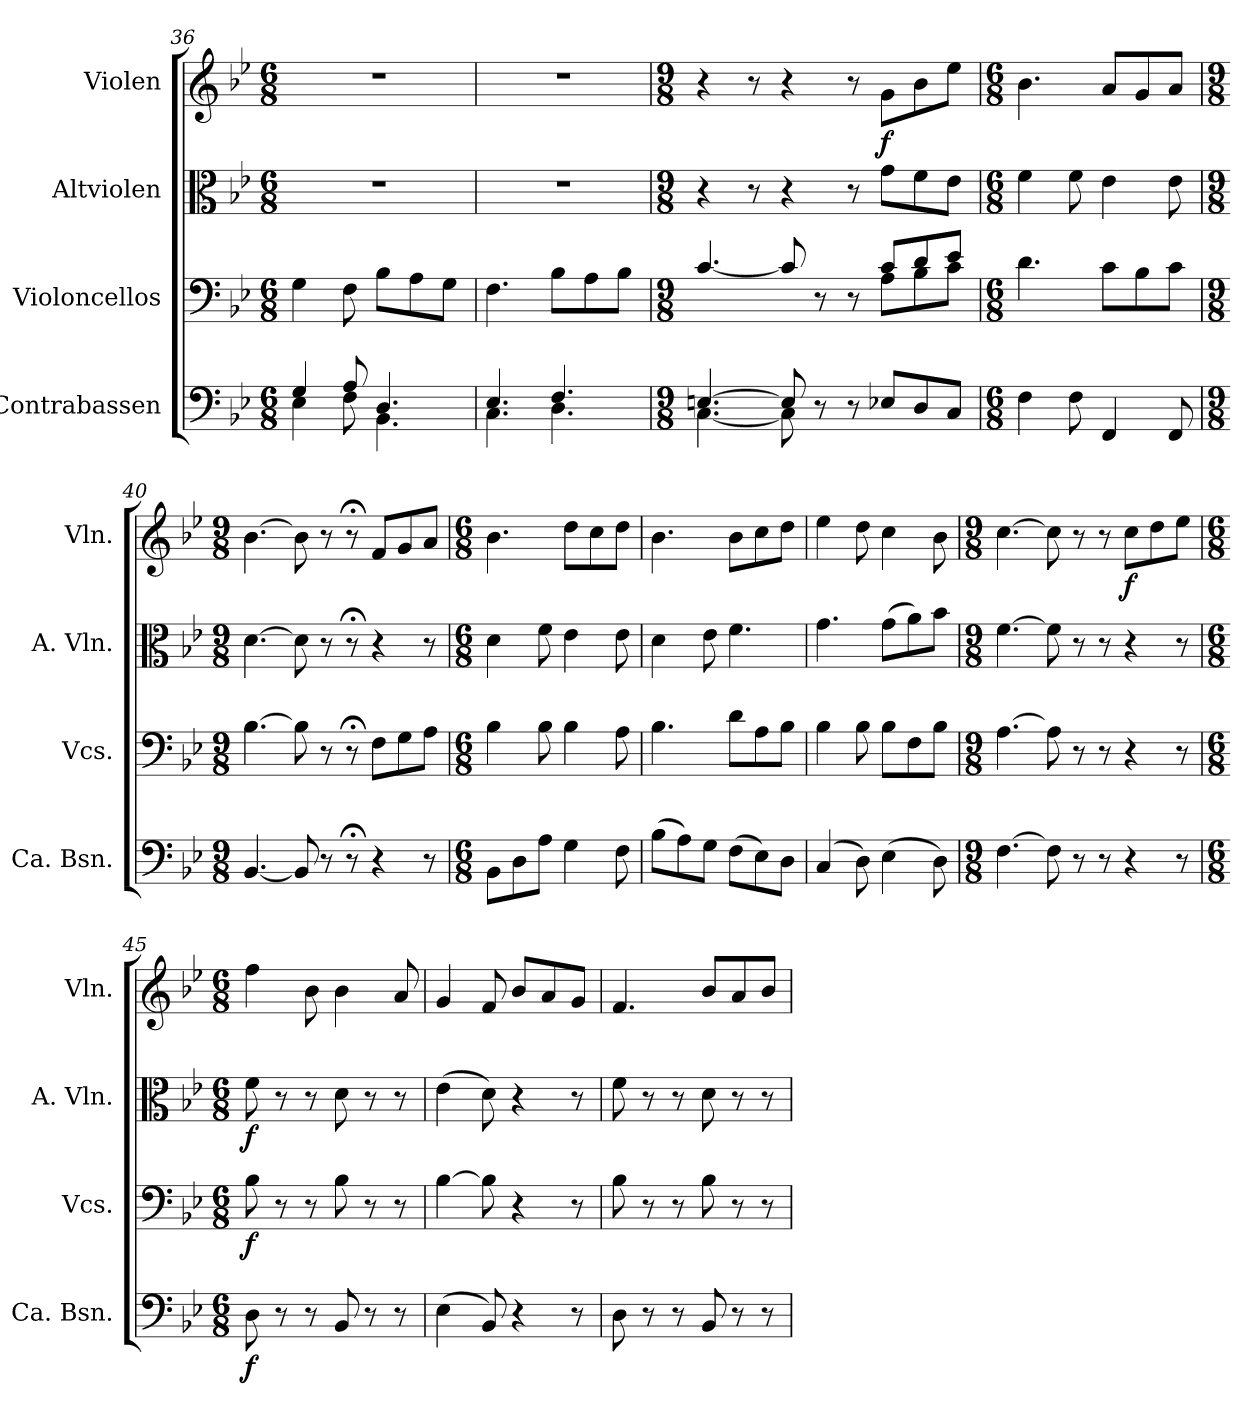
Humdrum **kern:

**kern	**dynam	**kern	**dynam	**kern	**dynam	**kern	**dynam
*part4	*part4	*part3	*part3	*part2	*part2	*part1	*part1
*staff4	*staff4	*staff3	*staff3	*staff2	*staff2	*staff1	*staff1
*I"Contrabassen	*	*I"Violoncellos	*	*I"Altviolen	*	*I"Violen	*
*I'Ca. Bsn.	*	*I'Vcs.	*	*I'A. Vln.	*	*I'Vln.	*
*clefF4	*	*clefF4	*	*clefC3	*	*clefG2	*
*k[b-e-]	*	*k[b-e-]	*	*k[b-e-]	*	*k[b-e-]	*
*M6/8	*	*M6/8	*	*M6/8	*	*M6/8	*
=36	=36	=36	=36	=36	=36	=36	=36
*^	*	*	*	*	*	*	*
4G/	4E-\	.	4G\	.	2.r	.	2.r	.
8A/	8F\	.	8F\	.	.	.	.	.
4.D/	4.BB-\	.	8B-\L	.	.	.	.	.
.	.	.	8A\	.	.	.	.	.
.	.	.	8G\J	.	.	.	.	.
!!LO:LB:g=z
=37	=37	=37	=37	=37	=37	=37	=37	=37
4.E-/	4.C\	.	4.F\	.	2.r	.	2.r	.
4.F/	4.D\	.	8B-\L	.	.	.	.	.
.	.	.	8A\	.	.	.	.	.
.	.	.	8B-\J	.	.	.	.	.
=38	=38	=38	=38	=38	=38	=38	=38	=38
*M9/8	*	*	*M9/8	*	*M9/8	*	*M9/8	*
*	*	*	*^	*	*	*	*	*
[4.En/	[4.C\	.	[4.c/	4.ryy	.	4r	.	4r	.
.	.	.	.	.	.	8r	.	8r	.
8E/]	8C\]	.	8c/]	4.ryy	.	4r	.	4r	.
8r	8ryy	.	8r	.	.	.	.	.	.
8r	2ryy	.	8r	.	.	8r	.	8r	.
!	!	!	!	!	!	!	!	!	!LO:DY:b
8E-X/L	.	.	8c/L	8A\L	.	8g\L	.	8g\L	f
8D/	.	.	8d/	8B-\	.	8f\	.	8b-\	.
8C/J	.	.	8e-/J	8c\J	.	8e-\J	.	8ee-\J	.
*v	*v	*	*	*	*	*	*	*	*
*	*	*v	*v	*	*	*	*	*
=39	=39	=39	=39	=39	=39	=39	=39
*M6/8	*	*M6/8	*	*M6/8	*	*M6/8	*
4F\	.	4.d\	.	4f\	.	4.b-\	.
8F\	.	.	.	8f\	.	.	.
4FF/	.	8c\L	.	4e-\	.	8a/L	.
.	.	8B-\	.	.	.	8g/	.
8FF/	.	8c\J	.	8e-\	.	8a/J	.
=40	=40	=40	=40	=40	=40	=40	=40
*M9/8	*	*M9/8	*	*M9/8	*	*M9/8	*
[4.BB-/	.	[4.B-\	.	[4.d\	.	[4.b-\	.
8BB-/]	.	8B-\]	.	8d\]	.	8b-\]	.
8r	.	8r	.	8r	.	8r	.
*	*	*	*	*	*	*MM15	*
8r;<	.	8r;<	.	8r;<	.	8r;<	.
*	*	*	*	*	*	*MM120	*
4r	.	8F\L	.	4r	.	8f/L	.
.	.	8G\	.	.	.	8g/	.
8r	.	8A\J	.	8r	.	8a/J	.
=41	=41	=41	=41	=41	=41	=41	=41
*M6/8	*	*M6/8	*	*M6/8	*	*M6/8	*
8BB-\L	.	4B-\	.	4d\	.	4.b-\	.
8D\	.	.	.	.	.	.	.
8A\J	.	8B-\	.	8f\	.	.	.
4G\	.	4B-\	.	4e-\	.	8dd\L	.
.	.	.	.	.	.	8cc\	.
8F\	.	8A\	.	8e-\	.	8dd\J	.
!!LO:PB:g=z
=42	=42	=42	=42	=42	=42	=42	=42
(8B-\L	.	4.B-\	.	4d\	.	4.b-\	.
8A\)	.	.	.	.	.	.	.
8G\J	.	.	.	8e-\	.	.	.
(8F\L	.	8d\L	.	4.f\	.	8b-\L	.
8E-\)	.	8A\	.	.	.	8cc\	.
8D\J	.	8B-\J	.	.	.	8dd\J	.
=43	=43	=43	=43	=43	=43	=43	=43
(4C/	.	4B-\	.	4.g\	.	4ee-\	.
8D\)	.	8B-\	.	.	.	8dd\	.
(4E-\	.	8B-\L	.	(8g\L	.	4cc\	.
.	.	8F\	.	8a\)	.	.	.
8D\)	.	8B-\J	.	8b-\J	.	8b-\	.
=44	=44	=44	=44	=44	=44	=44	=44
*M9/8	*	*M9/8	*	*M9/8	*	*M9/8	*
[4.F\	.	[4.A\	.	[4.f\	.	[4.cc\	.
8F\]	.	8A\]	.	8f\]	.	8cc\]	.
8r	.	8r	.	8r	.	8r	.
8r	.	8r	.	8r	.	8r	.
!	!	!	!	!	!	!	!LO:DY:b
4r	.	4r	.	4r	.	8cc\L	f
.	.	.	.	.	.	8dd\	.
8r	.	8r	.	8r	.	8ee-\J	.
=45	=45	=45	=45	=45	=45	=45	=45
*M6/8	*	*M6/8	*	*M6/8	*	*M6/8	*
!	!LO:DY:b	!	!LO:DY:b	!	!LO:DY:b	!	!
8D\	f	8B-\	f	8f\	f	4ff\	.
8r	.	8r	.	8r	.	.	.
8r	.	8r	.	8r	.	8b-\	.
8BB-/	.	8B-\	.	8d\	.	4b-\	.
8r	.	8r	.	8r	.	.	.
8r	.	8r	.	8r	.	8a/	.
=46	=46	=46	=46	=46	=46	=46	=46
(4E-\	.	[4B-\	.	(4e-\	.	4g/	.
8BB-/)	.	8B-\]	.	8d\)	.	8f/	.
4r	.	4r	.	4r	.	8b-/L	.
.	.	.	.	.	.	8a/	.
8r	.	8r	.	8r	.	8g/J	.
!!LO:LB:g=z
=47	=47	=47	=47	=47	=47	=47	=47
8D\	.	8B-\	.	8f\	.	4.f/	.
8r	.	8r	.	8r	.	.	.
8r	.	8r	.	8r	.	.	.
8BB-/	.	8B-\	.	8d\	.	8b-/L	.
8r	.	8r	.	8r	.	8a/	.
8r	.	8r	.	8r	.	8b-/J	.
=	=	=	=	=	=	=	=
*-	*-	*-	*-	*-	*-	*-	*-
